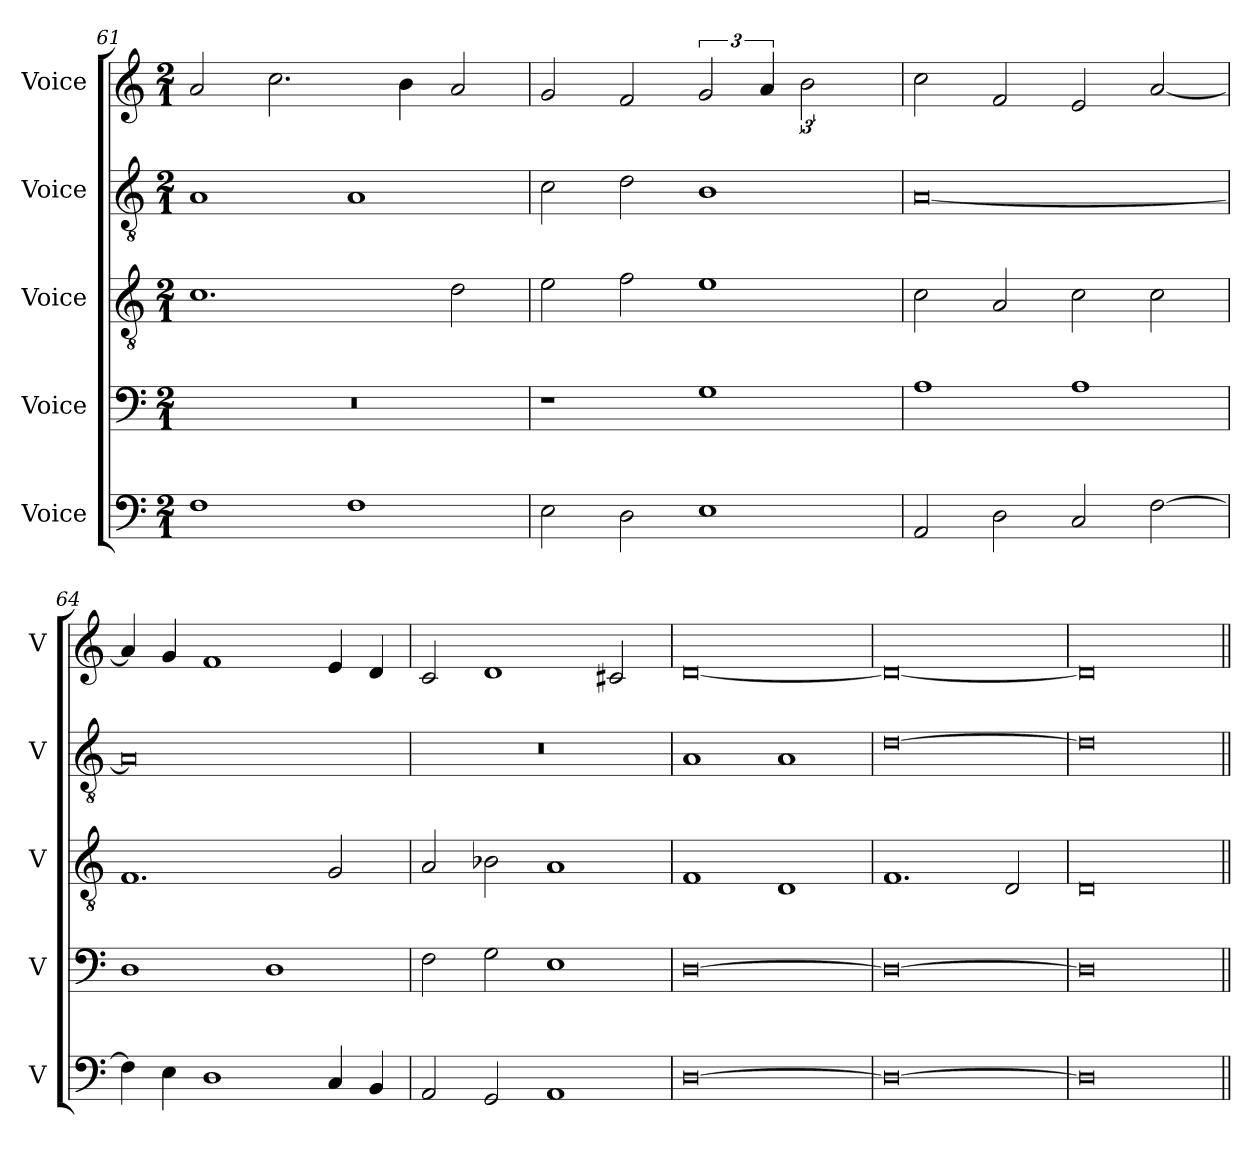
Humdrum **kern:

**kern	**kern	**kern	**kern	**kern
*part5	*part4	*part3	*part2	*part1
*staff5	*staff4	*staff3	*staff2	*staff1
*I"Voice	*I"Voice	*I"Voice	*I"Voice	*I"Voice
*I'V	*I'V	*I'V	*I'V	*I'V
!!LO:LB:g=z
*clefF4	*clefF4	*clefGv2	*clefGv2	*clefG2
*k[]	*k[]	*k[]	*k[]	*k[]
*M2/1	*M2/1	*M2/1	*M2/1	*M2/1
=61	=61	=61	=61	=61
1F	0r	1.c	1A	2a/
.	.	.	.	2.cc\
1F	.	.	1A	.
.	.	.	.	4b\
.	.	2d\	.	2a/
=62	=62	=62	=62	=62
2E\	1r	2e\	2c\	2g/
2D\	.	2f\	2d\	2f/
1E	1G	1e	1B	3g/
.	.	.	.	6a/
.	.	.	.	3b\
!	!	!	!	!LO:N:vis=8..
.	.	.	.	6ryy
=63	=63	=63	=63	=63
2AA/	1A	2c\	[0A	2cc\
2D\	.	2A/	.	2f/
2C/	1A	2c\	.	2e/
[2F\	.	2c\	.	[2a/
=64	=64	=64	=64	=64
4F\]	1D	1.F	0A]	4a/]
4E\	.	.	.	4g/
1D	.	.	.	1f
.	1D	.	.	.
4C/	.	2G/	.	4e/
4BB/	.	.	.	4d/
!!LO:PB:g=z
=65	=65	=65	=65	=65
2AA/	2F\	2A/	0r	2c/
2GG/	2G\	2B-X\	.	1d
1AA	1E	1A	.	.
.	.	.	.	2c#X/
=66	=66	=66	=66	=66
[0D	[0D	1F	1A	[0d
.	.	1D	1A	.
=67	=67	=67	=67	=67
0D_	0D_	1.F	[0d	0d_
.	.	2D/	.	.
=68	=68	=68	=68	=68
0D]	0D]	0D	0d]	0d]
=||	=||	=||	=||	=||
*-	*-	*-	*-	*-
